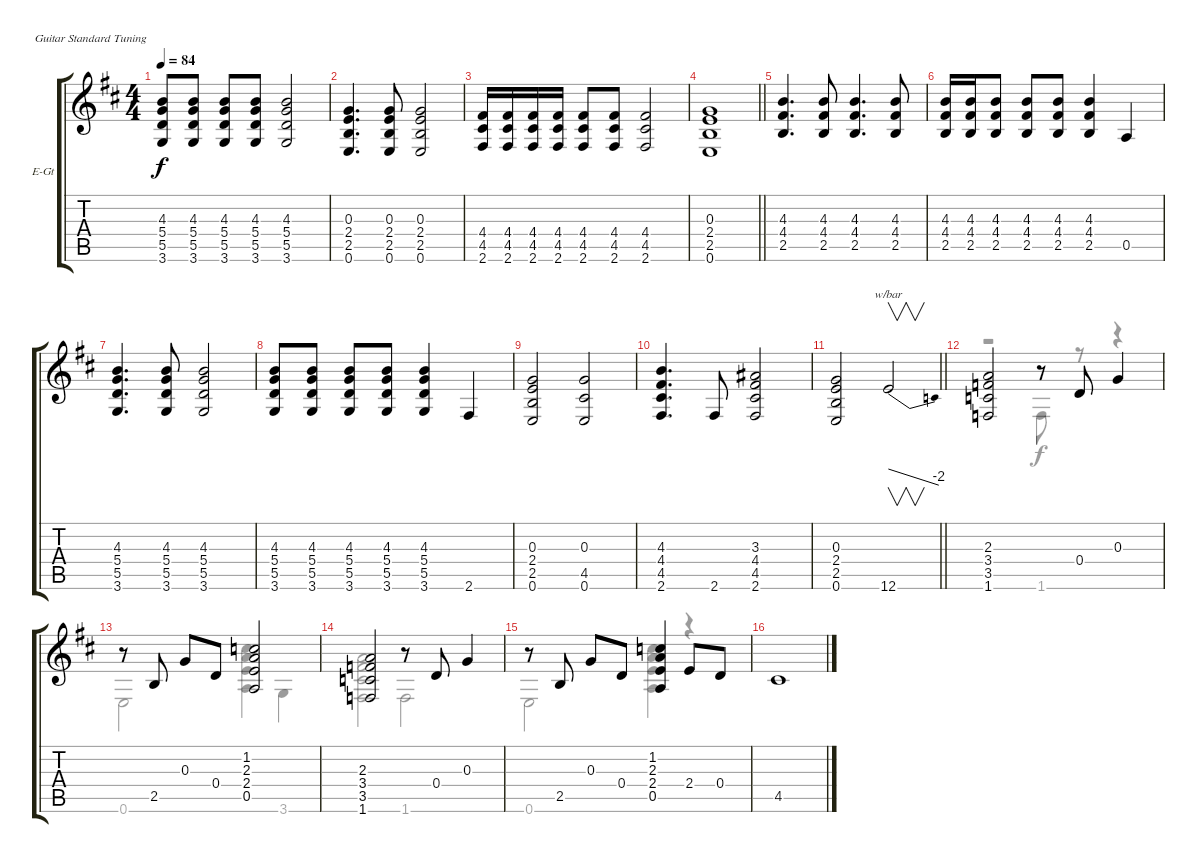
\defaultSystemsLayout 4
\bracketExtendMode groupsimilarinstruments
\firstSystemTrackNameOrientation horizontal
\otherSystemsTrackNameOrientation horizontal
\track ("Gtr 2" "E-Gt") {multiBarRest instrument distortionguitar}
\staff {score tabs}
\tuning (E4 B3 G3 D3 A2 E2)
\voice
\ts (4 4)
\tempo 84
\clef g2
\ks bminor
(3.6 5.5 5.4 4.3).8{dy f} (3.6 5.5 5.4 4.3).8 (3.6 5.5 5.4 4.3).8 (3.6 5.5 5.4 4.3).8 (3.6 5.5 5.4 4.3).2 |
(0.6 2.5 2.4 0.3).4{d} (0.6 2.5 2.4 0.3).8 (0.6 2.5 2.4 0.3).2 |
(2.6 4.5 4.4).16 (2.6 4.5 4.4).16 (2.6 4.5 4.4).16 (2.6 4.5 4.4).16 (2.6 4.5 4.4).8 (2.6 4.5 4.4).8 (2.6 4.5 4.4).2 |
\barLineRight lightlight
(0.6 2.5 2.4 0.3).1 |
(2.5 4.4 4.3).4{d} (2.5 4.4 4.3).8 (2.5 4.4 4.3).4{d} (2.5 4.4 4.3).8 |
(2.5 4.4 4.3).16 (2.5 4.4 4.3).16 (2.5 4.4 4.3).8 (2.5 4.4 4.3).8 (2.5 4.4 4.3).8 (2.5 4.4 4.3).4 0.5.4 |
(3.6 5.5 5.4 4.3).4{d} (3.6 5.5 5.4 4.3).8 (3.6 5.5 5.4 4.3).2 |
(3.6 5.5 5.4 4.3).8 (3.6 5.5 5.4 4.3).8 (3.6 5.5 5.4 4.3).8 (3.6 5.5 5.4 4.3).8 (3.6 5.5 5.4 4.3).4 2.6.4 |
(0.6 2.5 2.4 0.3).2 (0.6 4.5 0.3).2 |
(2.6 4.5 4.4 4.3).4{d} 2.6.8 (2.6 4.5 4.4 3.3).2 |
\barLineRight lightlight
(0.6 2.5 2.4 0.3).2 12.6.2{v tbe (dive default 0 0 59.4 -8)} |
(1.6 3.5 3.4 2.3).2 r.8 0.4.8 0.3.4 |
r.8 2.5.8 0.3.8 0.4.8 (1.2 2.3 2.4 0.5).2 |
(2.3 3.4 3.5 1.6).2 r.8 0.4.8 0.3.4 |
r.8 2.5.8 0.3.8 0.4.8 (1.2 2.3 2.4 0.5).4 2.4.8 0.4.8 |
4.5.1
\voice
\clef g2
\ottava regular
\simile none
\ks bminor
|
|
|
\barLineRight lightlight
|
|
|
|
|
|
|
\barLineRight lightlight
|
r.2 1.6.8 r.8 r.4 |
0.6.2 (0.5 2.4 2.3 1.2).4 3.6.4 |
(2.3 3.4 3.5 1.6).2 1.6.2 |
0.6.2 (0.5 2.4 2.3 1.2).4 r.4 |
